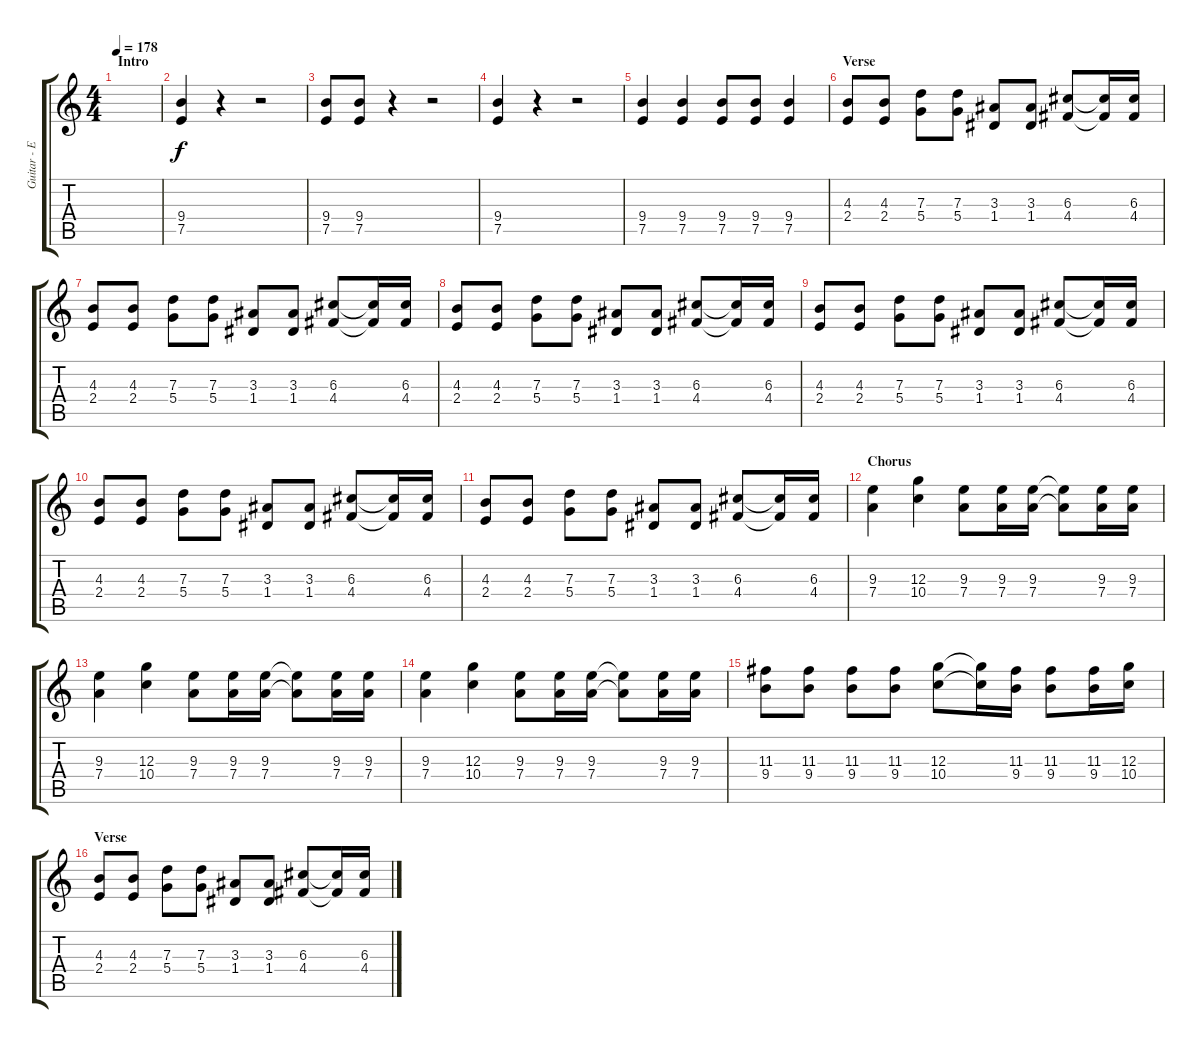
\track ("Guitar - El Hefe" "Guitar - E") {instrument acousticguitarnylon}
\staff {score tabs}
\tuning (E4 B3 G3 D3 A2 E2) {hide}
\ts (4 4)
\section ("" "Intro")
\tempo 178
\clef g2
\ks c
|
(9.4 7.5).4 r.4 r.2 |
(9.4 7.5).8 (9.4 7.5).8 r.4 r.2 |
(9.4 7.5).4 r.4 r.2 |
(9.4 7.5).4 (9.4 7.5).4 (9.4 7.5).8 (9.4 7.5).8 (9.4 7.5).4 |
\section ("" "Verse")
(4.3 2.4).8 (4.3 2.4).8 (7.3 5.4).8 (7.3 5.4).8 (3.3 1.4).8 (3.3 1.4).8 (6.3 4.4).8 (6.3{t} 4.4{t}).16 (6.3 4.4).16 |
(4.3 2.4).8 (4.3 2.4).8 (7.3 5.4).8 (7.3 5.4).8 (3.3 1.4).8 (3.3 1.4).8 (6.3 4.4).8 (6.3{t} 4.4{t}).16 (6.3 4.4).16 |
(4.3 2.4).8 (4.3 2.4).8 (7.3 5.4).8 (7.3 5.4).8 (3.3 1.4).8 (3.3 1.4).8 (6.3 4.4).8 (6.3{t} 4.4{t}).16 (6.3 4.4).16 |
(4.3 2.4).8 (4.3 2.4).8 (7.3 5.4).8 (7.3 5.4).8 (3.3 1.4).8 (3.3 1.4).8 (6.3 4.4).8 (6.3{t} 4.4{t}).16 (6.3 4.4).16 |
(4.3 2.4).8 (4.3 2.4).8 (7.3 5.4).8 (7.3 5.4).8 (3.3 1.4).8 (3.3 1.4).8 (6.3 4.4).8 (6.3{t} 4.4{t}).16 (6.3 4.4).16 |
(4.3 2.4).8 (4.3 2.4).8 (7.3 5.4).8 (7.3 5.4).8 (3.3 1.4).8 (3.3 1.4).8 (6.3 4.4).8 (6.3{t} 4.4{t}).16 (6.3 4.4).16 |
\section ("" "Chorus")
(9.3 7.4).4 (12.3 10.4).4 (9.3 7.4).8 (9.3 7.4).16 (9.3 7.4).16 (9.3{t} 7.4{t}).8 (9.3 7.4).16 (9.3 7.4).16 |
(9.3 7.4).4 (12.3 10.4).4 (9.3 7.4).8 (9.3 7.4).16 (9.3 7.4).16 (9.3{t} 7.4{t}).8 (9.3 7.4).16 (9.3 7.4).16 |
(9.3 7.4).4 (12.3 10.4).4 (9.3 7.4).8 (9.3 7.4).16 (9.3 7.4).16 (9.3{t} 7.4{t}).8 (9.3 7.4).16 (9.3 7.4).16 |
(11.3 9.4).8 (11.3 9.4).8 (11.3 9.4).8 (11.3 9.4).8 (12.3 10.4).8 (12.3{t} 10.4{t}).16 (11.3 9.4).16 (11.3 9.4).8 (11.3 9.4).16 (12.3 10.4).16 |
\section ("" "Verse")
(4.3 2.4).8 (4.3 2.4).8 (7.3 5.4).8 (7.3 5.4).8 (3.3 1.4).8 (3.3 1.4).8 (6.3 4.4).8 (6.3{t} 4.4{t}).16 (6.3 4.4).16
